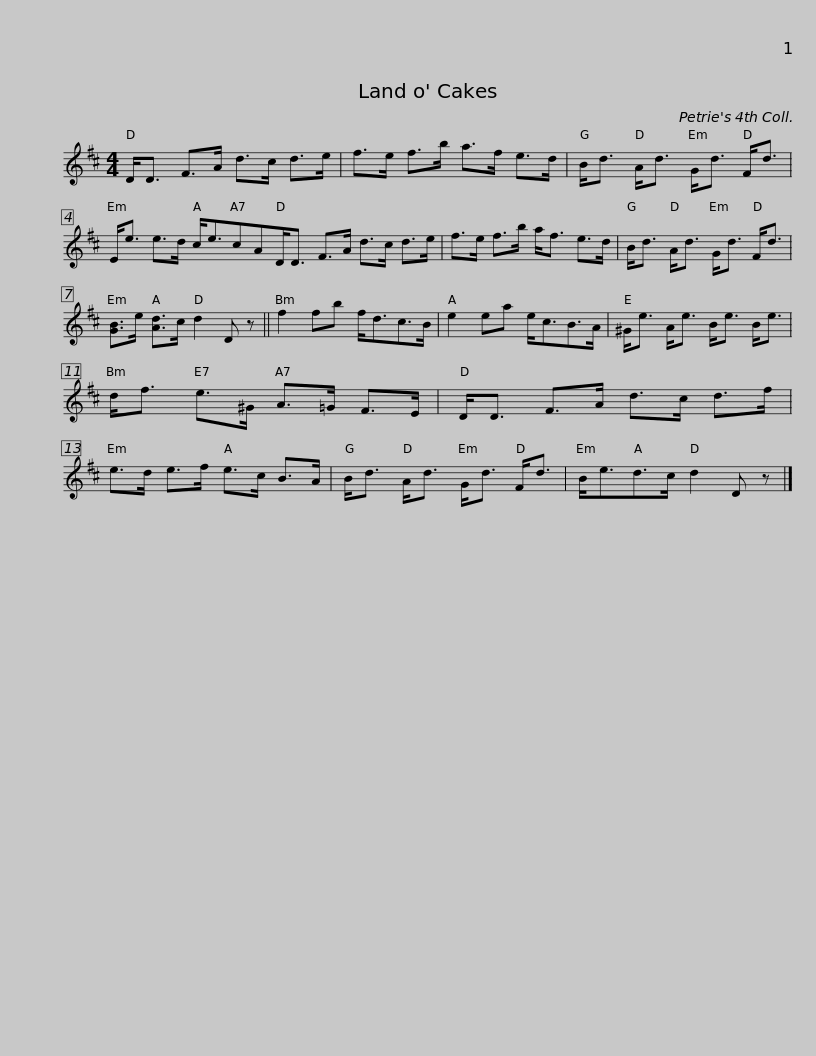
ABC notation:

X:1
L:1/8
M:4/4
I:linebreak $
K:D
V:1 treble
V:1
 D<D F>A d>c d>e | f>e f>b a>f e>d | B<d A<d G<d F<d |$ E<e e>d c<ecAD<D F>A d>c d>e | f>e f>b a<f e>d | %5
 B<d A<d G<d F<d |$ [GB]>e [Ad]>c d2 D z || f2 fb f<dc>B | e2 ea e<cB>A | ^G<e A<e B<e B<e | %10
 d<f e>^G A>=G F>E |$ D<D F>A d>c d>f | e>d e>f e>c B>A | B<d A<d G<d F<d | B<ed>c d2 D z |] %15
